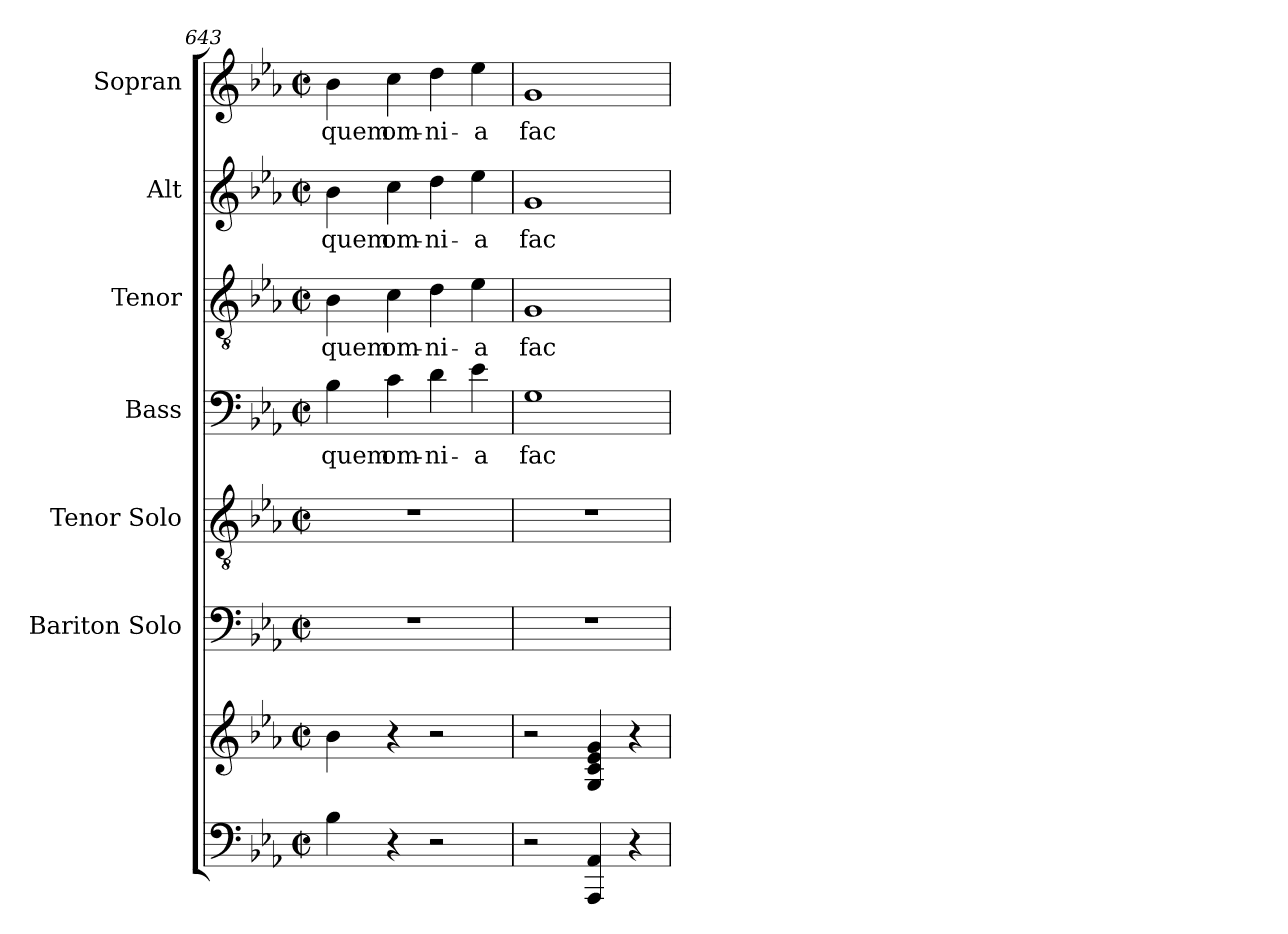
**kern	**kern	**kern	**kern	**kern	**text	**kern	**text	**kern	**text	**kern	**text
*part7	*part7	*part6	*part5	*part4	*part4	*part3	*part3	*part2	*part2	*part1	*part1
*staff8	*staff7	*staff6	*staff5	*staff4	*staff4	*staff3	*staff3	*staff2	*staff2	*staff1	*staff1
*	*	*I"Bariton Solo	*I"Tenor Solo	*I"Bass	*	*I"Tenor	*	*I"Alt	*	*I"Sopran	*
*	*	*	*	*I'B.	*	*I'T.	*	*I'A.	*	*I'S.	*
!!LO:PB:g=z
*clefF4	*clefG2	*clefF4	*clefGv2	*clefF4	*	*clefGv2	*	*clefG2	*	*clefG2	*
*k[b-e-a-]	*k[b-e-a-]	*k[b-e-a-]	*k[b-e-a-]	*k[b-e-a-]	*	*k[b-e-a-]	*	*k[b-e-a-]	*	*k[b-e-a-]	*
*E-:	*E-:	*E-:	*E-:	*E-:	*	*E-:	*	*E-:	*	*E-:	*
*M2/2	*M2/2	*M2/2	*M2/2	*M2/2	*	*M2/2	*	*M2/2	*	*M2/2	*
*met(c|)	*met(c|)	*met(c|)	*met(c|)	*met(c|)	*	*met(c|)	*	*met(c|)	*	*met(c|)	*
=643	=643	=643	=643	=643	=643	=643	=643	=643	=643	=643	=643
!	!	!	!	!	!LO:LY:b	!	!LO:LY:b	!	!LO:LY:b	!	!LO:LY:b
4B-\	4b-\	1r	1r	4B-\	quem	4B-\	quem	4b-\	quem	4b-\	quem
!	!	!	!	!	!LO:LY:b	!	!LO:LY:b	!	!LO:LY:b	!	!LO:LY:b
4r	4r	.	.	4c\	om-	4c\	om-	4cc\	om-	4cc\	om-
!	!	!	!	!	!LO:LY:b	!	!LO:LY:b	!	!LO:LY:b	!	!LO:LY:b
2r	2r	.	.	4d\	-ni-	4d\	-ni-	4dd\	-ni-	4dd\	-ni-
!	!	!	!	!	!LO:LY:b	!	!LO:LY:b	!	!LO:LY:b	!	!LO:LY:b
.	.	.	.	4e-\	-a	4e-\	-a	4ee-\	-a	4ee-\	-a
=644	=644	=644	=644	=644	=644	=644	=644	=644	=644	=644	=644
!	!	!	!	!	!LO:LY:b	!	!LO:LY:b	!	!LO:LY:b	!	!LO:LY:b
2r	2r	1r	1r	1G	fac-	1G	fac-	1g	fac-	1g	fac-
4AAA-/ 4AA-/	4G/ 4c/ 4e-/ 4g/	.	.	.	.	.	.	.	.	.	.
4r	4r	.	.	.	.	.	.	.	.	.	.
=	=	=	=	=	=	=	=	=	=	=	=
*-	*-	*-	*-	*-	*-	*-	*-	*-	*-	*-	*-
